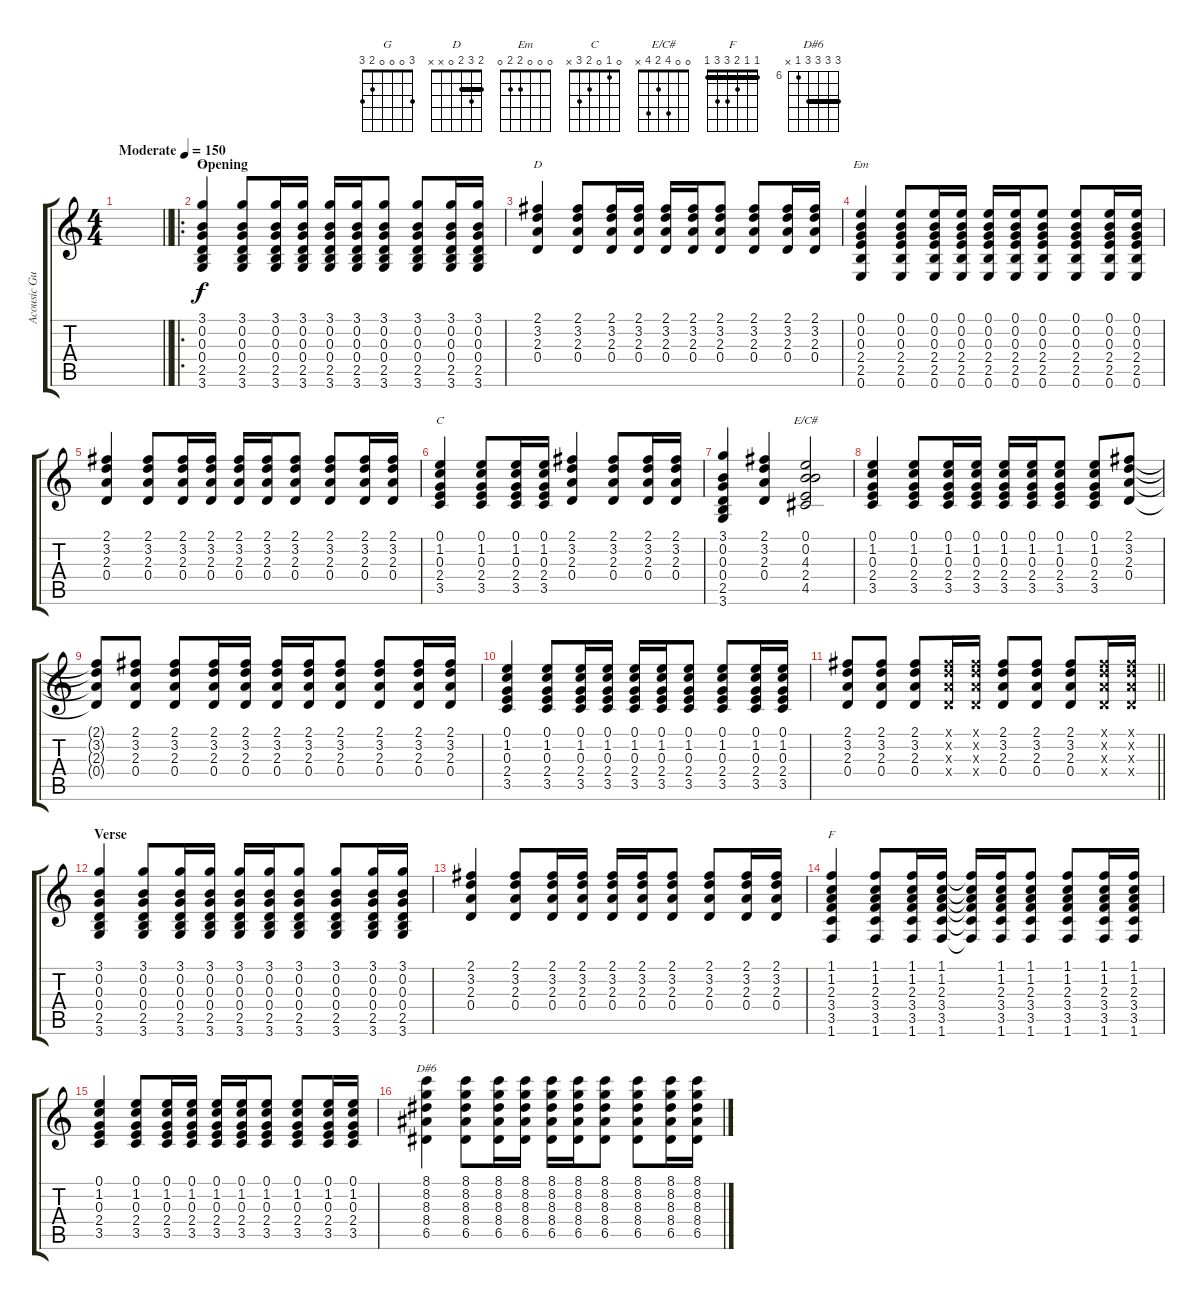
\track ("Acousic Guitar" "Acousic Gu") {instrument acousticguitarsteel}
\staff {score tabs}
\tuning (E4 B3 G3 D3 A2 E2) {hide}
\chord ("G" 3 0 0 0 2 3)
\chord ("D" 2 3 2 0 x x) {barre 2}
\chord ("Em" 0 0 0 2 2 0)
\chord ("C" 0 1 0 2 3 x)
\chord ("E/C#" 0 0 4 2 4 x)
\chord ("F" 1 1 2 3 3 1) {barre 1}
\chord ("D#6" 8 8 8 8 6 x) {firstfret 6 barre 8}
\ts (4 4)
\tempo (150 "Moderate")
\clef g2
\barLineRight lightlight
\ks c
|
\ro
\section ("" "Opening")
(3.1 0.2 0.3 0.4 2.5 3.6).4{ch "G"} (3.1 0.2 0.3 0.4 2.5 3.6).8 (3.1 0.2 0.3 0.4 2.5 3.6).16 (3.1 0.2 0.3 0.4 2.5 3.6).16 (3.1 0.2 0.3 0.4 2.5 3.6).16 (3.1 0.2 0.3 0.4 2.5 3.6).16 (3.1 0.2 0.3 0.4 2.5 3.6).8 (3.1 0.2 0.3 0.4 2.5 3.6).8 (3.1 0.2 0.3 0.4 2.5 3.6).16 (3.1 0.2 0.3 0.4 2.5 3.6).16 |
(2.1 3.2 2.3 0.4).4{ch "D"} (2.1 3.2 2.3 0.4).8 (2.1 3.2 2.3 0.4).16 (2.1 3.2 2.3 0.4).16 (2.1 3.2 2.3 0.4).16 (2.1 3.2 2.3 0.4).16 (2.1 3.2 2.3 0.4).8 (2.1 3.2 2.3 0.4).8 (2.1 3.2 2.3 0.4).16 (2.1 3.2 2.3 0.4).16 |
(0.1 0.2 0.3 2.4 2.5 0.6).4{ch "Em"} (0.1 0.2 0.3 2.4 2.5 0.6).8 (0.1 0.2 0.3 2.4 2.5 0.6).16 (0.1 0.2 0.3 2.4 2.5 0.6).16 (0.1 0.2 0.3 2.4 2.5 0.6).16 (0.1 0.2 0.3 2.4 2.5 0.6).16 (0.1 0.2 0.3 2.4 2.5 0.6).8 (0.1 0.2 0.3 2.4 2.5 0.6).8 (0.1 0.2 0.3 2.4 2.5 0.6).16 (0.1 0.2 0.3 2.4 2.5 0.6).16 |
(2.1 3.2 2.3 0.4).4 (2.1 3.2 2.3 0.4).8 (2.1 3.2 2.3 0.4).16 (2.1 3.2 2.3 0.4).16 (2.1 3.2 2.3 0.4).16 (2.1 3.2 2.3 0.4).16 (2.1 3.2 2.3 0.4).8 (2.1 3.2 2.3 0.4).8 (2.1 3.2 2.3 0.4).16 (2.1 3.2 2.3 0.4).16 |
(0.1 1.2 0.3 2.4 3.5).4{ch "C"} (0.1 1.2 0.3 2.4 3.5).8 (0.1 1.2 0.3 2.4 3.5).16 (0.1 1.2 0.3 2.4 3.5).16 (2.1 3.2 2.3 0.4).4 (2.1 3.2 2.3 0.4).8 (2.1 3.2 2.3 0.4).16 (2.1 3.2 2.3 0.4).16 |
(3.1 0.2 0.3 0.4 2.5 3.6).4 (2.1 3.2 2.3 0.4).4 (0.1 0.2 4.3 2.4 4.5).2{ch "E/C#"} |
(0.1 1.2 0.3 2.4 3.5).4 (0.1 1.2 0.3 2.4 3.5).8 (0.1 1.2 0.3 2.4 3.5).16 (0.1 1.2 0.3 2.4 3.5).16 (0.1 1.2 0.3 2.4 3.5).16 (0.1 1.2 0.3 2.4 3.5).16 (0.1 1.2 0.3 2.4 3.5).8 (0.1 1.2 0.3 2.4 3.5).8 (2.1 3.2 2.3 0.4).8 |
(2.1{t} 3.2{t} 2.3{t} 0.4{t}).8 (2.1 3.2 2.3 0.4).8 (2.1 3.2 2.3 0.4).8 (2.1 3.2 2.3 0.4).16 (2.1 3.2 2.3 0.4).16 (2.1 3.2 2.3 0.4).16 (2.1 3.2 2.3 0.4).16 (2.1 3.2 2.3 0.4).8 (2.1 3.2 2.3 0.4).8 (2.1 3.2 2.3 0.4).16 (2.1 3.2 2.3 0.4).16 |
(0.1 1.2 0.3 2.4 3.5).4 (0.1 1.2 0.3 2.4 3.5).8 (0.1 1.2 0.3 2.4 3.5).16 (0.1 1.2 0.3 2.4 3.5).16 (0.1 1.2 0.3 2.4 3.5).16 (0.1 1.2 0.3 2.4 3.5).16 (0.1 1.2 0.3 2.4 3.5).8 (0.1 1.2 0.3 2.4 3.5).8 (0.1 1.2 0.3 2.4 3.5).16 (0.1 1.2 0.3 2.4 3.5).16 |
\barLineRight lightlight
(2.1 3.2 2.3 0.4).8 (2.1 3.2 2.3 0.4).8 (2.1 3.2 2.3 0.4).8 (2.1{x} 3.2{x} 2.3{x} 0.4{x}).16 (2.1{x} 3.2{x} 2.3{x} 0.4{x}).16 (2.1 3.2 2.3 0.4).8 (2.1 3.2 2.3 0.4).8 (2.1 3.2 2.3 0.4).8 (2.1{x} 3.2{x} 2.3{x} 0.4{x}).16 (2.1{x} 3.2{x} 2.3{x} 0.4{x}).16 |
\section ("" "Verse")
(3.1 0.2 0.3 0.4 2.5 3.6).4 (3.1 0.2 0.3 0.4 2.5 3.6).8 (3.1 0.2 0.3 0.4 2.5 3.6).16 (3.1 0.2 0.3 0.4 2.5 3.6).16 (3.1 0.2 0.3 0.4 2.5 3.6).16 (3.1 0.2 0.3 0.4 2.5 3.6).16 (3.1 0.2 0.3 0.4 2.5 3.6).8 (3.1 0.2 0.3 0.4 2.5 3.6).8 (3.1 0.2 0.3 0.4 2.5 3.6).16 (3.1 0.2 0.3 0.4 2.5 3.6).16 |
(2.1 3.2 2.3 0.4).4 (2.1 3.2 2.3 0.4).8 (2.1 3.2 2.3 0.4).16 (2.1 3.2 2.3 0.4).16 (2.1 3.2 2.3 0.4).16 (2.1 3.2 2.3 0.4).16 (2.1 3.2 2.3 0.4).8 (2.1 3.2 2.3 0.4).8 (2.1 3.2 2.3 0.4).16 (2.1 3.2 2.3 0.4).16 |
(1.1 1.2 2.3 3.4 3.5 1.6).4{ch "F"} (1.1 1.2 2.3 3.4 3.5 1.6).8 (1.1 1.2 2.3 3.4 3.5 1.6).16 (1.1 1.2 2.3 3.4 3.5 1.6).16 (1.1{t} 1.2{t} 2.3{t} 3.4{t} 3.5{t} 1.6{t}).16 (1.1 1.2 2.3 3.4 3.5 1.6).16 (1.1 1.2 2.3 3.4 3.5 1.6).8 (1.1 1.2 2.3 3.4 3.5 1.6).8 (1.1 1.2 2.3 3.4 3.5 1.6).16 (1.1 1.2 2.3 3.4 3.5 1.6).16 |
(0.1 1.2 0.3 2.4 3.5).4 (0.1 1.2 0.3 2.4 3.5).8 (0.1 1.2 0.3 2.4 3.5).16 (0.1 1.2 0.3 2.4 3.5).16 (0.1 1.2 0.3 2.4 3.5).16 (0.1 1.2 0.3 2.4 3.5).16 (0.1 1.2 0.3 2.4 3.5).8 (0.1 1.2 0.3 2.4 3.5).8 (0.1 1.2 0.3 2.4 3.5).16 (0.1 1.2 0.3 2.4 3.5).16 |
(8.1 8.2 8.3 8.4 6.5).4{ch "D#6"} (8.1 8.2 8.3 8.4 6.5).8 (8.1 8.2 8.3 8.4 6.5).16 (8.1 8.2 8.3 8.4 6.5).16 (8.1 8.2 8.3 8.4 6.5).16 (8.1 8.2 8.3 8.4 6.5).16 (8.1 8.2 8.3 8.4 6.5).8 (8.1 8.2 8.3 8.4 6.5).8 (8.1 8.2 8.3 8.4 6.5).16 (8.1 8.2 8.3 8.4 6.5).16
